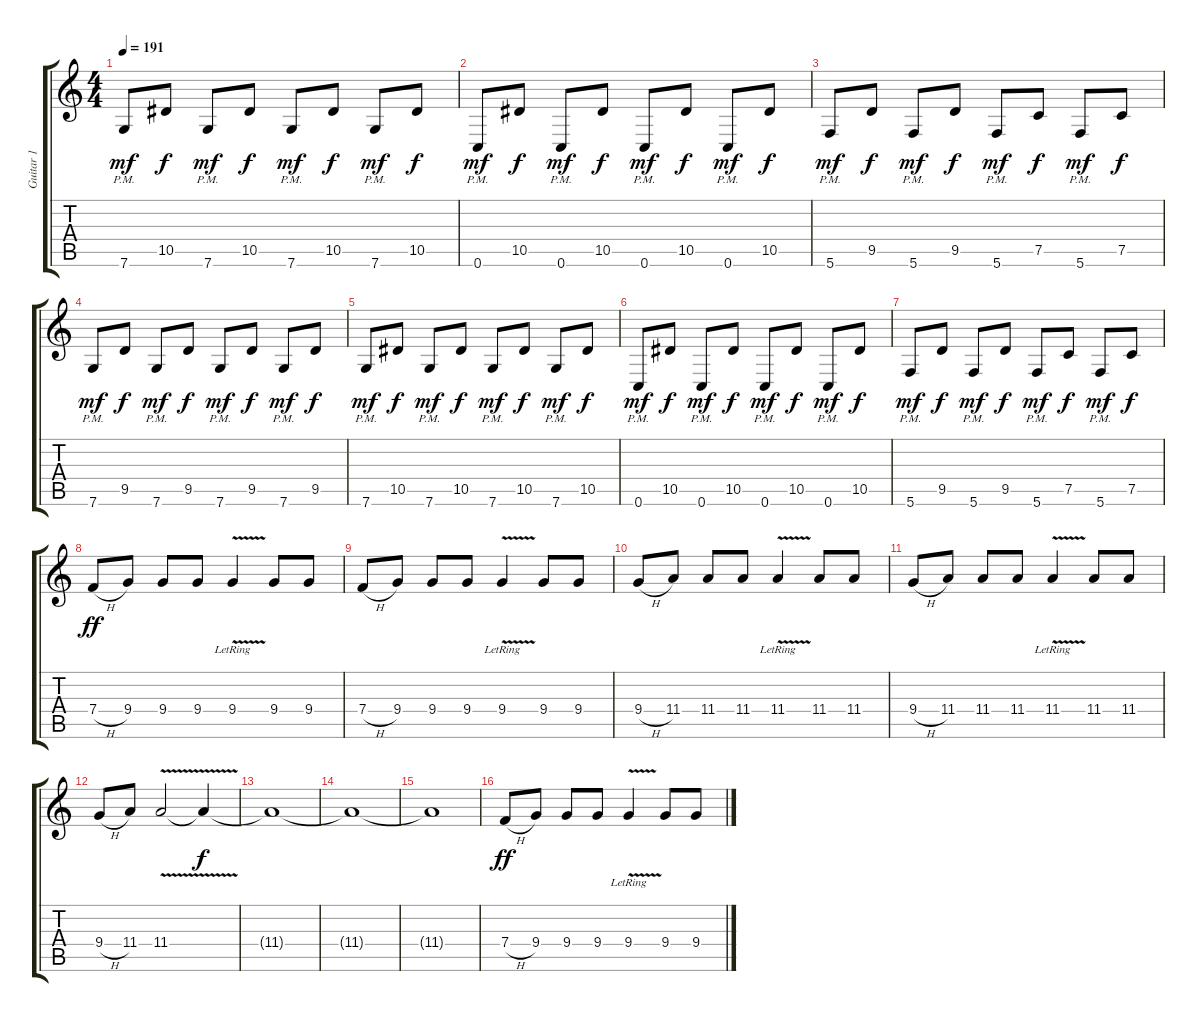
\track ("Guitar 1" "Guitar 1") {instrument distortionguitar}
\staff {score tabs}
\tuning (C4 G3 Eb3 Bb2 F2 C2) {hide}
\ts (4 4)
\tempo 191
\clef g2
\ks c
7.6{pm}.8{dy mf} 10.5.8{dy f} 7.6{pm}.8{dy mf} 10.5.8{dy f} 7.6{pm}.8{dy mf} 10.5.8{dy f} 7.6{pm}.8{dy mf} 10.5.8{dy f} |
0.6{pm}.8{dy mf} 10.5.8{dy f} 0.6{pm}.8{dy mf} 10.5.8{dy f} 0.6{pm}.8{dy mf} 10.5.8{dy f} 0.6{pm}.8{dy mf} 10.5.8{dy f} |
5.6{pm}.8{dy mf} 9.5.8{dy f} 5.6{pm}.8{dy mf} 9.5.8{dy f} 5.6{pm}.8{dy mf} 7.5.8{dy f} 5.6{pm}.8{dy mf} 7.5.8{dy f} |
7.6{pm}.8{dy mf} 9.5.8{dy f} 7.6{pm}.8{dy mf} 9.5.8{dy f} 7.6{pm}.8{dy mf} 9.5.8{dy f} 7.6{pm}.8{dy mf} 9.5.8{dy f} |
7.6{pm}.8{dy mf} 10.5.8{dy f} 7.6{pm}.8{dy mf} 10.5.8{dy f} 7.6{pm}.8{dy mf} 10.5.8{dy f} 7.6{pm}.8{dy mf} 10.5.8{dy f} |
0.6{pm}.8{dy mf} 10.5.8{dy f} 0.6{pm}.8{dy mf} 10.5.8{dy f} 0.6{pm}.8{dy mf} 10.5.8{dy f} 0.6{pm}.8{dy mf} 10.5.8{dy f} |
5.6{pm}.8{dy mf} 9.5.8{dy f} 5.6{pm}.8{dy mf} 9.5.8{dy f} 5.6{pm}.8{dy mf} 7.5.8{dy f} 5.6{pm}.8{dy mf} 7.5.8{dy f} |
7.4{h}.8{dy ff} 9.4.8 9.4.8 9.4.8 9.4{v lr}.4 9.4.8 9.4.8 |
7.4{h}.8 9.4.8 9.4.8 9.4.8 9.4{v lr}.4 9.4.8 9.4.8 |
9.4{h}.8 11.4.8 11.4.8 11.4.8 11.4{v lr}.4 11.4.8 11.4.8 |
9.4{h}.8 11.4.8 11.4.8 11.4.8 11.4{v lr}.4 11.4.8 11.4.8 |
9.4{h}.8 11.4.8 11.4{v}.2 11.4{t}.4{dy f} |
11.4{t}.1 |
11.4{t}.1 |
11.4{t}.1 |
7.4{h}.8{dy ff} 9.4.8 9.4.8 9.4.8 9.4{v lr}.4 9.4.8 9.4.8
